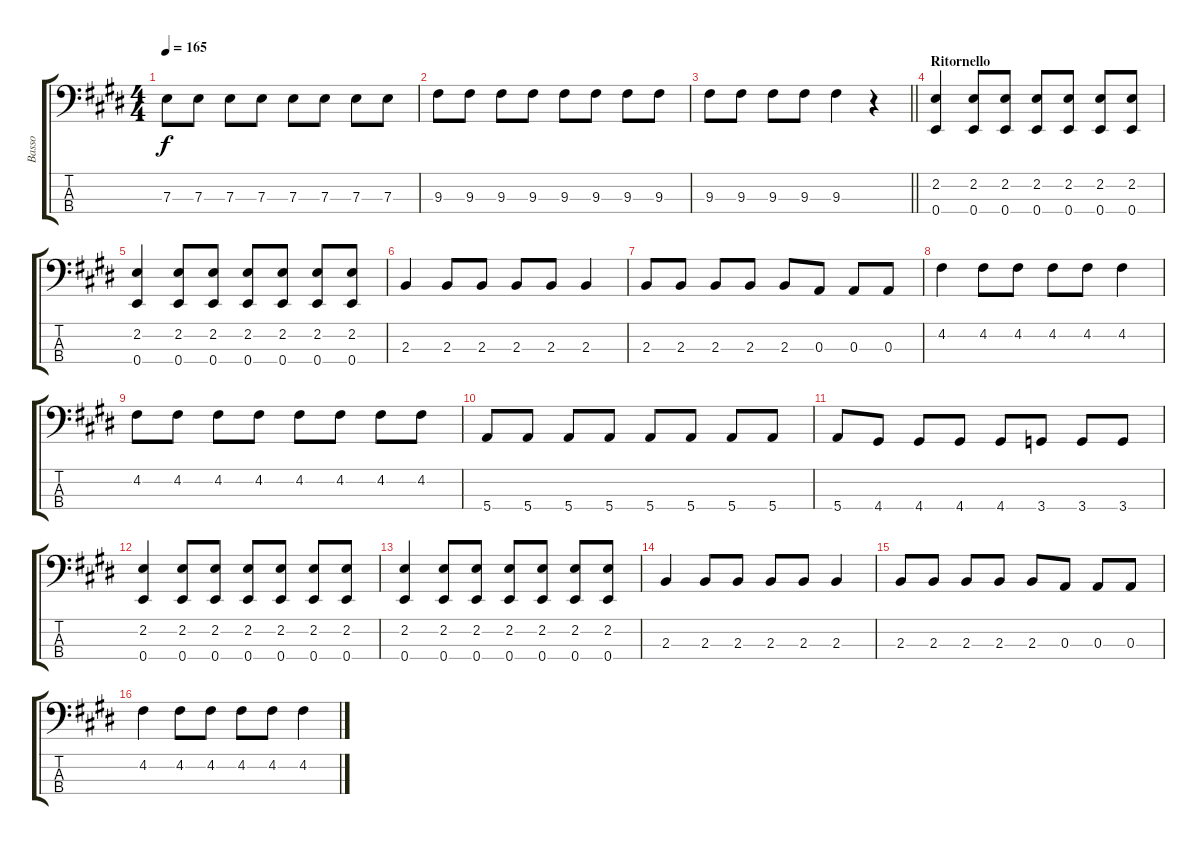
\track ("Basso" "Basso") {instrument electricbassfinger}
\staff {score tabs}
\tuning (G2 D2 A1 E1) {hide}
\ts (4 4)
\tempo 165
\clef f4
\ks e
7.3.8{dy f} 7.3.8 7.3.8 7.3.8 7.3.8 7.3.8 7.3.8 7.3.8 |
9.3.8 9.3.8 9.3.8 9.3.8 9.3.8 9.3.8 9.3.8 9.3.8 |
\barLineRight lightlight
9.3.8 9.3.8 9.3.8 9.3.8 9.3.4 r.4 |
\section ("" "Ritornello")
(2.2 0.4).4 (2.2 0.4).8 (2.2 0.4).8 (2.2 0.4).8 (2.2 0.4).8 (2.2 0.4).8 (2.2 0.4).8 |
(2.2 0.4).4 (2.2 0.4).8 (2.2 0.4).8 (2.2 0.4).8 (2.2 0.4).8 (2.2 0.4).8 (2.2 0.4).8 |
2.3.4 2.3.8 2.3.8 2.3.8 2.3.8 2.3.4 |
2.3.8 2.3.8 2.3.8 2.3.8 2.3.8 0.3.8 0.3.8 0.3.8 |
4.2.4 4.2.8 4.2.8 4.2.8 4.2.8 4.2.4 |
4.2.8 4.2.8 4.2.8 4.2.8 4.2.8 4.2.8 4.2.8 4.2.8 |
5.4.8 5.4.8 5.4.8 5.4.8 5.4.8 5.4.8 5.4.8 5.4.8 |
5.4.8 4.4.8 4.4.8 4.4.8 4.4.8 3.4.8 3.4.8 3.4.8 |
(2.2 0.4).4 (2.2 0.4).8 (2.2 0.4).8 (2.2 0.4).8 (2.2 0.4).8 (2.2 0.4).8 (2.2 0.4).8 |
(2.2 0.4).4 (2.2 0.4).8 (2.2 0.4).8 (2.2 0.4).8 (2.2 0.4).8 (2.2 0.4).8 (2.2 0.4).8 |
2.3.4 2.3.8 2.3.8 2.3.8 2.3.8 2.3.4 |
2.3.8 2.3.8 2.3.8 2.3.8 2.3.8 0.3.8 0.3.8 0.3.8 |
4.2.4 4.2.8 4.2.8 4.2.8 4.2.8 4.2.4
